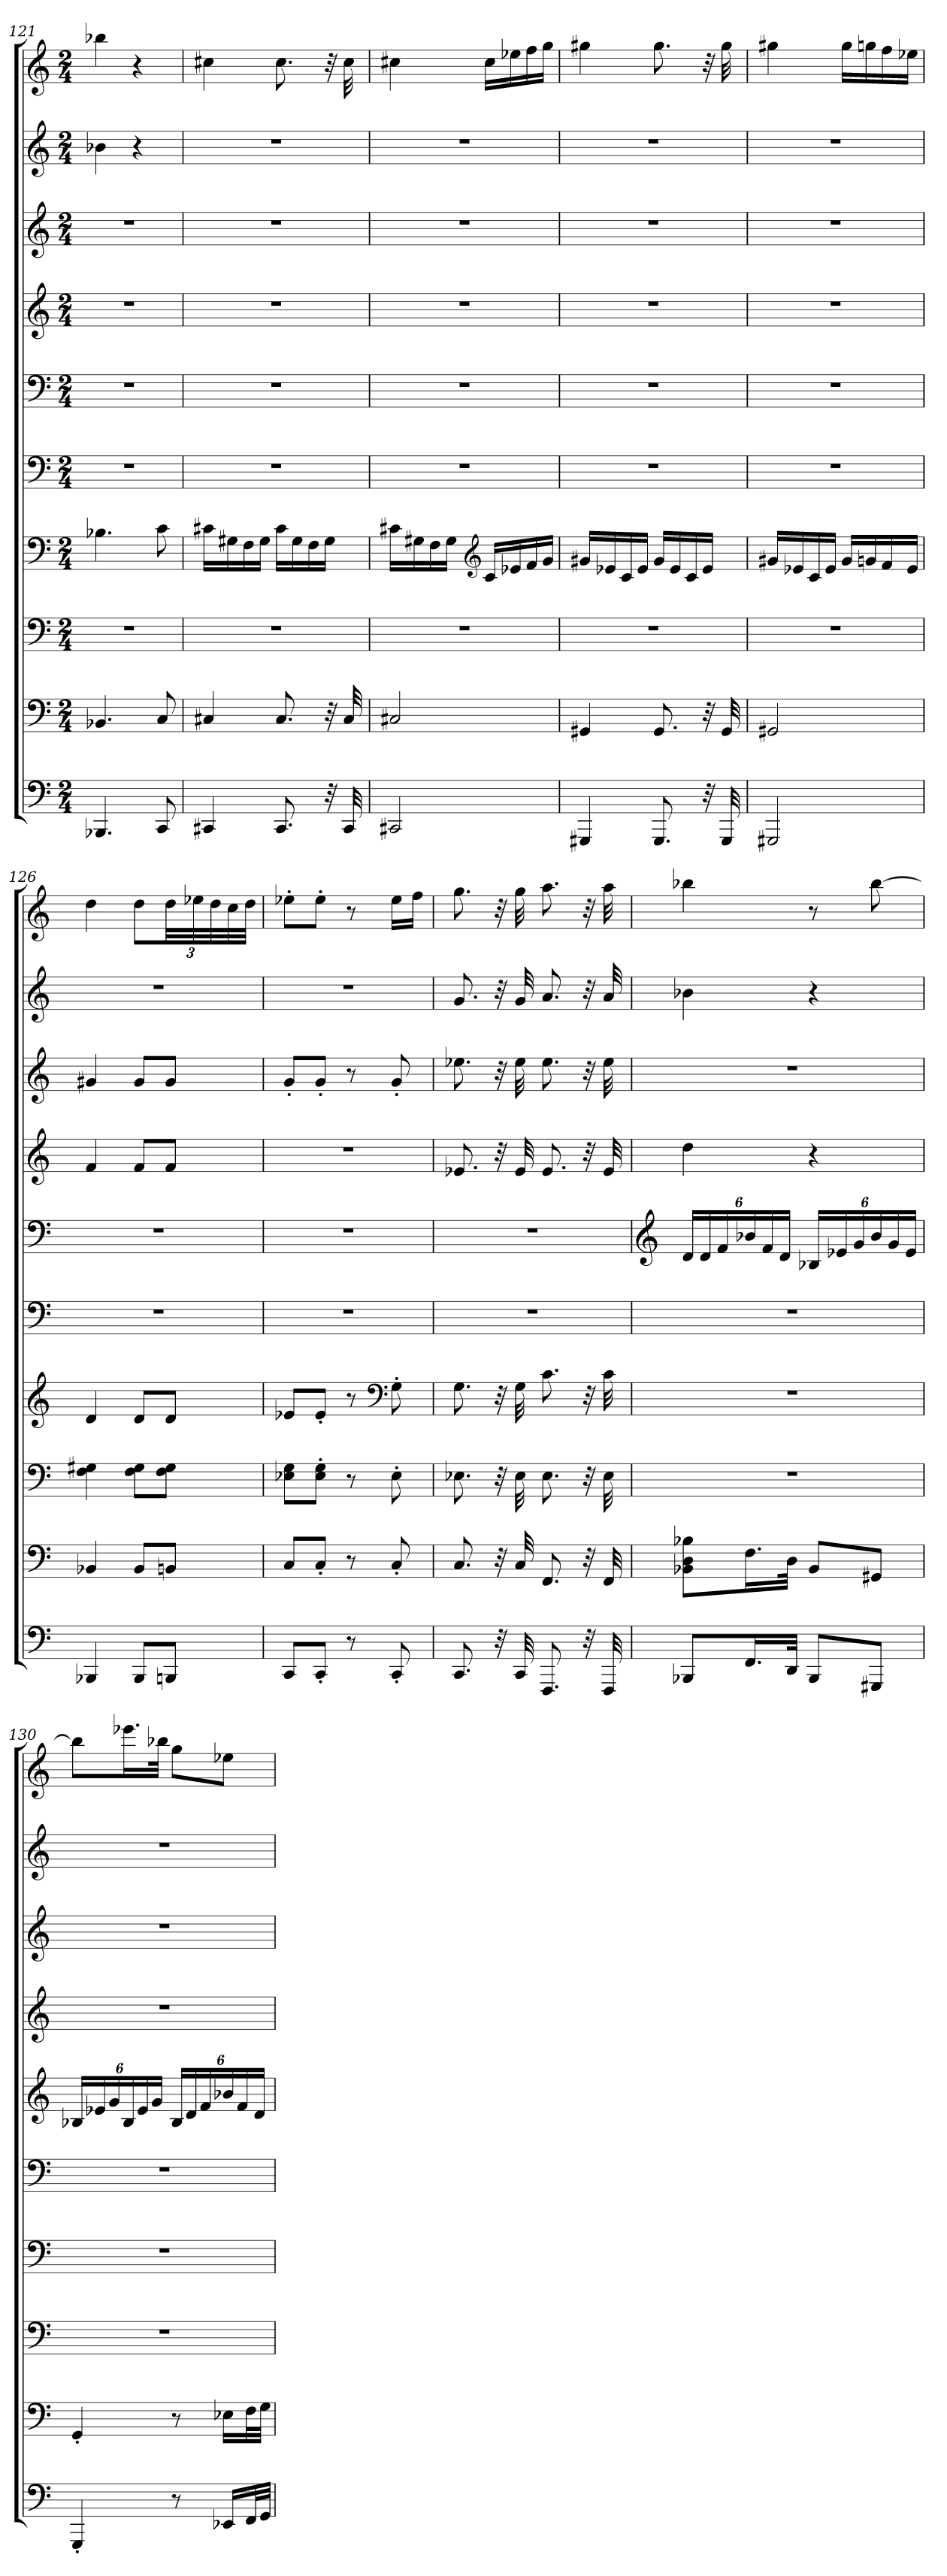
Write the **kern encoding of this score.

**kern	**kern	**kern	**kern	**kern	**kern	**kern	**kern	**kern	**kern
*part5	*part5	*part4	*part4	*part3	*part3	*part2	*part2	*part1	*part1
*staff10	*staff9	*staff8	*staff7	*staff6	*staff5	*staff4	*staff3	*staff2	*staff1
*clefF4	*clefF4	*clefF4	*clefF4	*clefF4	*clefF4	*clefG2	*clefG2	*clefG2	*clefG2
*k[]	*k[]	*k[]	*k[]	*k[]	*k[]	*k[]	*k[]	*k[]	*k[]
*M2/4	*M2/4	*M2/4	*M2/4	*M2/4	*M2/4	*M2/4	*M2/4	*M2/4	*M2/4
=121	=121	=121	=121	=121	=121	=121	=121	=121	=121
4.BBB-X/	4.BB-X/	2r	4.B-X\	2r	2r	2r	2r	4b-X\	4bb-X\
*	*	*	*	*	*	*	*	*	*MM98
.	.	.	.	.	.	.	.	4r	4r
8CC/	8C/	.	8c\	.	.	.	.	.	.
=122	=122	=122	=122	=122	=122	=122	=122	=122	=122
*	*	*	*	*	*	*	*	*	*MM123
4CC#X/	4C#X/	2r	16c#X\LL	2r	2r	2r	2r	2r	4cc#X\
.	.	.	16G#X\	.	.	.	.	.	.
.	.	.	16F\	.	.	.	.	.	.
.	.	.	16G#\JJ	.	.	.	.	.	.
8.CC#/	8.C#/	.	16c#\LL	.	.	.	.	.	8.cc#\
.	.	.	16G#\	.	.	.	.	.	.
.	.	.	16F\	.	.	.	.	.	.
32r	32r	.	16G#\JJ	.	.	.	.	.	32r
*	*	*	*	*	*	*	*	*	*MM121
32CC#/	32C#/	.	.	.	.	.	.	.	32cc#\
!!LO:PB:g=z
=123	=123	=123	=123	=123	=123	=123	=123	=123	=123
*	*	*	*	*	*	*	*	*	*MM123
2CC#X/	2C#X/	2r	16c#X\LL	2r	2r	2r	2r	2r	4cc#X\
.	.	.	16G#X\	.	.	.	.	.	.
.	.	.	16F\	.	.	.	.	.	.
.	.	.	16G#\JJ	.	.	.	.	.	.
*	*	*	*clefG2	*	*	*	*	*	*
.	.	.	16c#/LL	.	.	.	.	.	16cc#\LL
.	.	.	16e-X/	.	.	.	.	.	16ee-X\
.	.	.	16f/	.	.	.	.	.	16ff\
.	.	.	16g/JJ	.	.	.	.	.	16gg\JJ
=124	=124	=124	=124	=124	=124	=124	=124	=124	=124
*	*	*	*	*	*	*	*	*	*MM123
4GGG#X/	4GG#X/	2r	16g#X/LL	2r	2r	2r	2r	2r	4gg#X\
.	.	.	16e-X/	.	.	.	.	.	.
.	.	.	16c/	.	.	.	.	.	.
.	.	.	16e-/JJ	.	.	.	.	.	.
8.GGG#/	8.GG#/	.	16g#/LL	.	.	.	.	.	8.gg#\
.	.	.	16e-/	.	.	.	.	.	.
.	.	.	16c/	.	.	.	.	.	.
32r	32r	.	16e-/JJ	.	.	.	.	.	32r
*	*	*	*	*	*	*	*	*	*MM121
32GGG#/	32GG#/	.	.	.	.	.	.	.	32gg#\
=125	=125	=125	=125	=125	=125	=125	=125	=125	=125
*	*	*	*	*	*	*	*	*	*MM123
2GGG#X/	2GG#X/	2r	16g#X/LL	2r	2r	2r	2r	2r	4gg#X\
.	.	.	16e-X/	.	.	.	.	.	.
.	.	.	16c/	.	.	.	.	.	.
.	.	.	16e-/JJ	.	.	.	.	.	.
.	.	.	16g#/LL	.	.	.	.	.	16gg#\LL
.	.	.	16gn/	.	.	.	.	.	16ggn\
.	.	.	16f/	.	.	.	.	.	16ff\
.	.	.	16e-/JJ	.	.	.	.	.	16ee-X\JJ
=126	=126	=126	=126	=126	=126	=126	=126	=126	=126
4BBB-X/	4BB-X/	4F\ 4G#X\	4d/	2r	2r	4f/	4g#X/	2r	4dd\
8BBB-/L	8BB-/L	8F\ 8G#\L	8d/L	.	.	8f/L	8g#/L	.	8dd\L
*	*	*	*	*	*	*	*	*	*Xbrackettup
8BBBn/J	8BBn/J	8F\ 8G#\J	8d/J	.	.	8f/J	8g#/J	.	48dd\LL
.	.	.	.	.	.	.	.	.	48ee-X\
.	.	.	.	.	.	.	.	.	48dd\
.	.	.	.	.	.	.	.	.	32cc\
*	*	*	*	*	*	*	*	*	*MM120
.	.	.	.	.	.	.	.	.	32dd\JJJ
!!LO:PB:g=z
=127	=127	=127	=127	=127	=127	=127	=127	=127	=127
*	*	*	*	*	*	*	*	*	*MM121
8CC/L	8C/L	8E-X\ 8G\L	8e-X/L	2r	2r	2r	8g'/L	2r	8ee-X'\L
8CC'/J	8C'/J	8E-\' 8G\'J	8e-'/J	.	.	.	8g'/J	.	8ee-'\J
8r	8r	8r	8r	.	.	.	8r	.	8r
*	*	*	*clefF4	*	*	*	*	*	*
8CC'/	8C'/	8E-'\	8G'\	.	.	.	8g'/	.	16ee-\LL
.	.	.	.	.	.	.	.	.	16ff\JJ
=128	=128	=128	=128	=128	=128	=128	=128	=128	=128
*	*	*	*	*	*	*	*	*	*MM121
8.CC/	8.C/	8.E-X\	8.G\	2r	2r	8.e-X/	8.ee-X\	8.g/	8.gg\
32r	32r	32r	32r	.	.	32r	32r	32r	32r
32CC/	32C/	32E-\	32G\	.	.	32e-/	32ee-\	32g/	32gg\
8.FFF/	8.FF/	8.E-\	8.c\	.	.	8.e-/	8.ee-\	8.a/	8.aa\
32r	32r	32r	32r	.	.	32r	32r	32r	32r
*	*	*	*	*	*	*	*	*	*MM120
32FFF/	32FF/	32E-\	32c\	.	.	32e-/	32ee-\	32a/	32aa\
=129	=129	=129	=129	=129	=129	=129	=129	=129	=129
*	*	*	*	*	*clefG2	*	*	*	*
*	*	*	*	*	*Xbrackettup	*	*	*	*
*	*	*	*	*	*	*	*	*	*MM118
8BBB-X/L	8BB-X\ 8D\ 8B-X\L	2r	2r	2r	24d/LL	4dd\	2r	4b-X\	4bb-X\
.	.	.	.	.	24d/	.	.	.	.
.	.	.	.	.	24f/	.	.	.	.
16.FF/L	16.F\L	.	.	.	24b-X/	.	.	.	.
.	.	.	.	.	24f/	.	.	.	.
.	.	.	.	.	24d/JJ	.	.	.	.
32DD/JJk	32D\JJk	.	.	.	.	.	.	.	.
8BBB-/L	8BB-/L	.	.	.	24B-X/LL	4r	.	4r	8r
.	.	.	.	.	24e-X/	.	.	.	.
.	.	.	.	.	24g/	.	.	.	.
8GGG#X/J	8GG#X/J	.	.	.	24b-/	.	.	.	[8bb-\
.	.	.	.	.	24g/	.	.	.	.
.	.	.	.	.	24e-/JJ	.	.	.	.
!!LO:PB:g=z
=130	=130	=130	=130	=130	=130	=130	=130	=130	=130
*	*	*	*	*	*	*	*	*	*MM121
4GGG'/	4GG'/	2r	2r	2r	24B-X/LL	2r	2r	2r	8bb-\L]
.	.	.	.	.	24e-X/	.	.	.	.
.	.	.	.	.	24g/	.	.	.	.
.	.	.	.	.	24B-/	.	.	.	16.eee-X\L
.	.	.	.	.	24e-/	.	.	.	.
.	.	.	.	.	24g/JJ	.	.	.	.
.	.	.	.	.	.	.	.	.	32bb-X\JJk
8r	8r	.	.	.	24B-/LL	.	.	.	8gg\L
.	.	.	.	.	24d/	.	.	.	.
.	.	.	.	.	24f/	.	.	.	.
16EE-X/LL	16E-X\LL	.	.	.	24b-X/	.	.	.	8ee-X\J
.	.	.	.	.	24f/	.	.	.	.
32FF/L	32F\L	.	.	.	.	.	.	.	.
.	.	.	.	.	24d/JJ	.	.	.	.
32GG/JJJ	32G\JJJ	.	.	.	.	.	.	.	.
=	=	=	=	=	=	=	=	=	=
*-	*-	*-	*-	*-	*-	*-	*-	*-	*-
